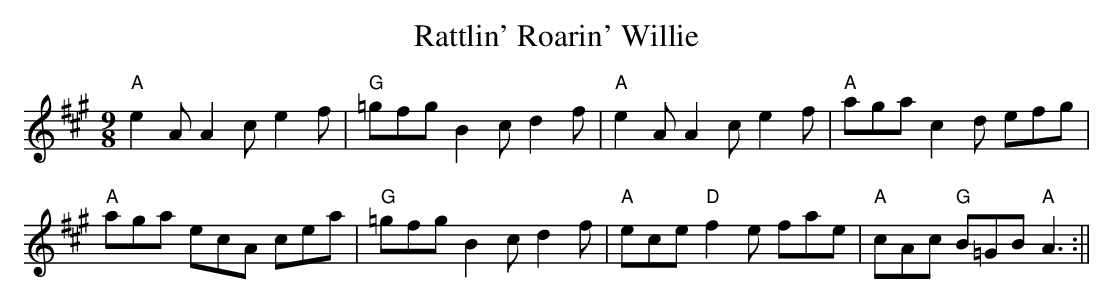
X:1
T:Rattlin' Roarin' Willie
M:9/8
L:1/8
K:A
"A"e2A A2c e2f|"G"=gfg B2c d2f|"A"e2A A2c e2f|"A"aga c2d efg|!
"A"aga ecA cea|"G"=gfg B2c d2f|"A"ece "D"f2e fae|"A"cAc "G"B=GB "A"A3:||
